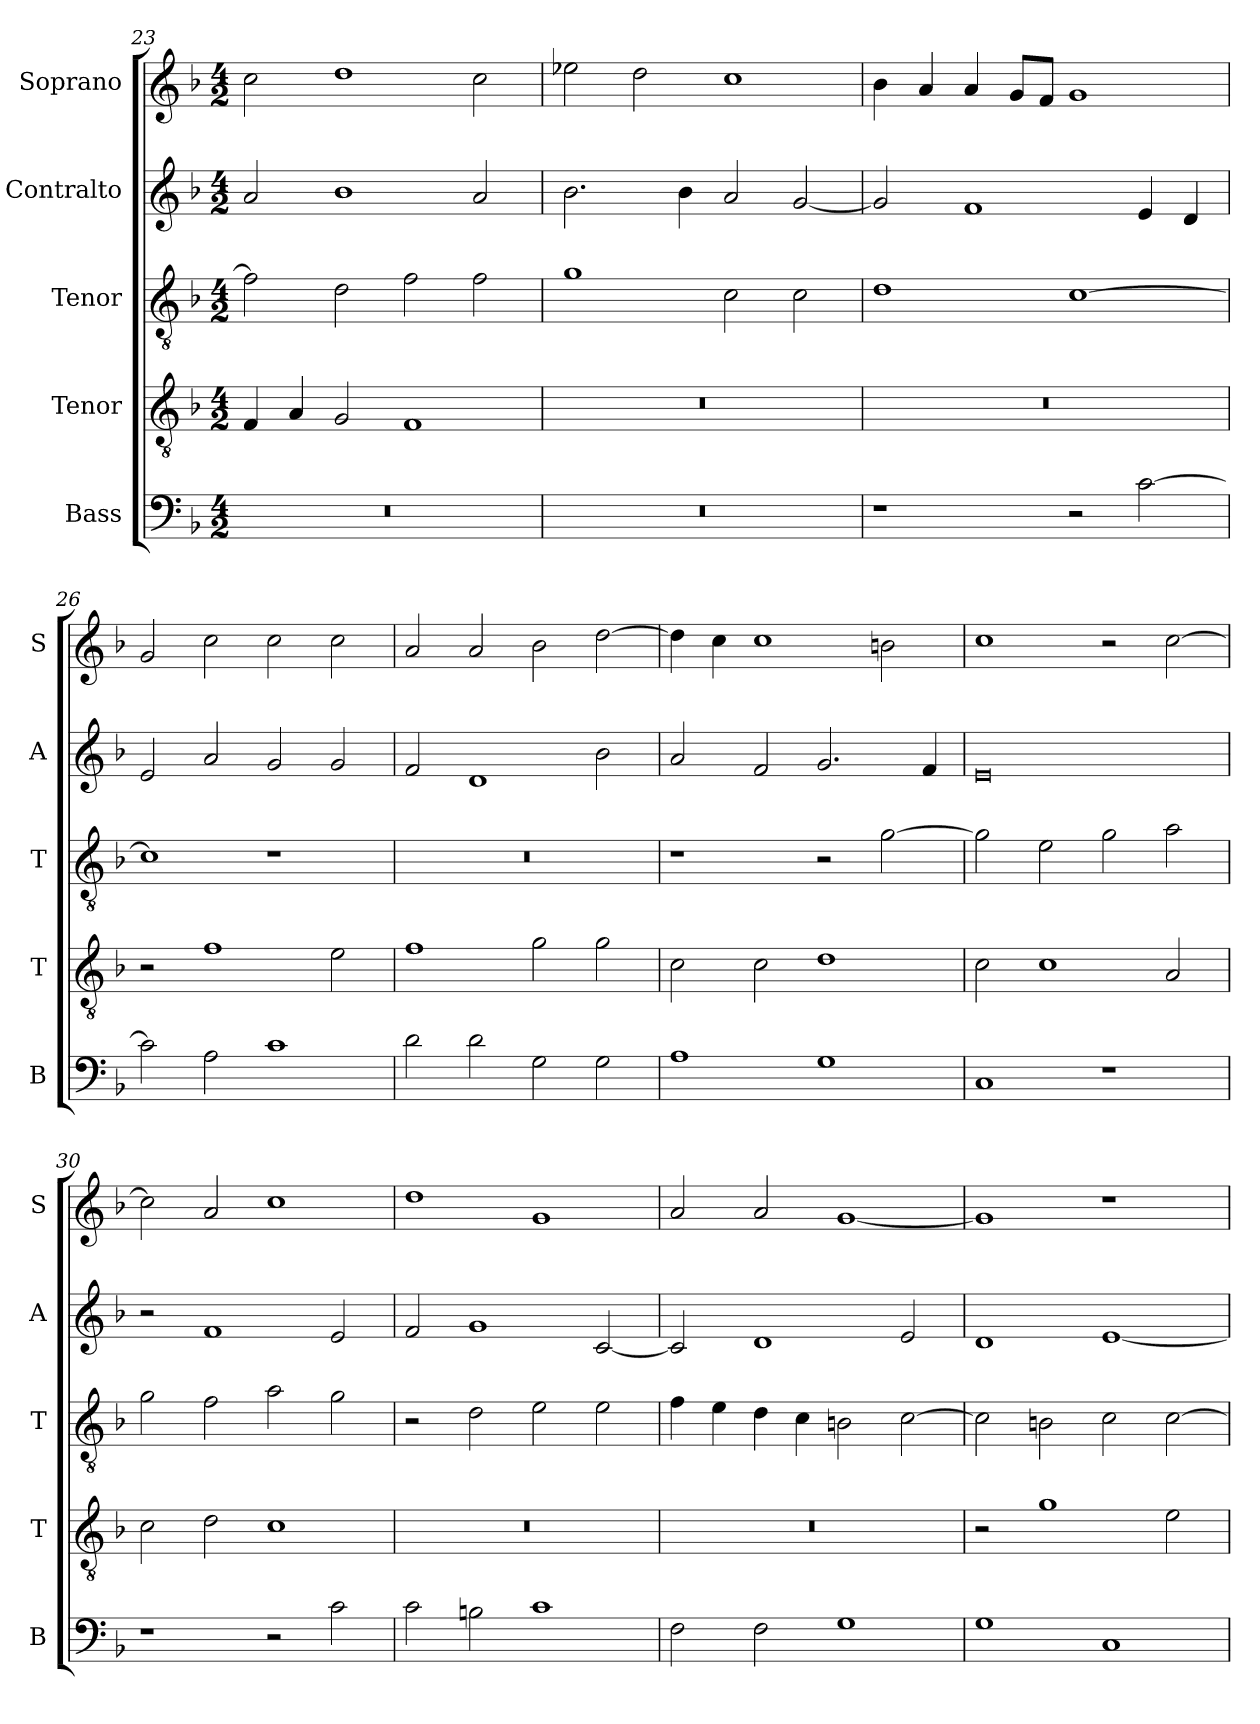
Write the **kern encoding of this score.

**kern	**kern	**kern	**kern	**kern
*part5	*part4	*part3	*part2	*part1
*staff5	*staff4	*staff3	*staff2	*staff1
*I"Bass	*I"Tenor	*I"Tenor	*I"Contralto	*I"Soprano
*I'B	*I'T	*I'T	*I'A	*I'S
*clefF4	*clefGv2	*clefGv2	*clefG2	*clefG2
*k[b-]	*k[b-]	*k[b-]	*k[b-]	*k[b-]
*F:ion	*F:ion	*F:ion	*F:ion	*F:ion
*M4/2	*M4/2	*M4/2	*M4/2	*M4/2
=23	=23	=23	=23	=23
0r	4F	2f]	2a	2cc
.	4A	.	.	.
.	2G	2d	1b-	1dd
.	1F	2f	.	.
.	.	2f	2a	2cc
=24	=24	=24	=24	=24
0r	0r	1g	2.b-	2ee-X
.	.	.	.	2dd
.	.	.	4b-	.
.	.	2c	2a	1cc
.	.	2c	[2g	.
=25	=25	=25	=25	=25
1r	0r	1d	2g]	4b-
.	.	.	.	4a
.	.	.	1f	4a
.	.	.	.	8g/L
.	.	.	.	8f/J
2r	.	[1c	.	1g
[2c	.	.	4e	.
.	.	.	4d	.
=26	=26	=26	=26	=26
2c]	2r	1c]	2e	2g
2A	1f	.	2a	2cc
1c	.	1r	2g	2cc
.	2e	.	2g	2cc
=27	=27	=27	=27	=27
2d	1f	0r	2f	2a
2d	.	.	1d	2a
2G	2g	.	.	2b-
2G	2g	.	2b-	[2dd
=28	=28	=28	=28	=28
1A	2c	1r	2a	4dd]
.	.	.	.	4cc
.	2c	.	2f	1cc
1G	1d	2r	2.g	.
.	.	[2g	.	2bn
.	.	.	4f	.
=29	=29	=29	=29	=29
1C	2c	2g]	0e	1cc
.	1c	2e	.	.
1r	.	2g	.	2r
.	2A	2a	.	[2cc
=30	=30	=30	=30	=30
1r	2c	2g	2r	2cc]
.	2d	2f	1f	2a
2r	1c	2a	.	1cc
2c	.	2g	2e	.
=31	=31	=31	=31	=31
2c	0r	2r	2f	1dd
2Bn	.	2d	1g	.
1c	.	2e	.	1g
.	.	2e	[2c	.
=32	=32	=32	=32	=32
2F	0r	4f	2c]	2a
.	.	4e	.	.
2F	.	4d	1d	2a
.	.	4c	.	.
1G	.	2Bn	.	[1g
.	.	[2c	2e	.
=33	=33	=33	=33	=33
1G	2r	2c]	1d	1g]
.	1g	2Bn	.	.
1C	.	2c	[1e	1r
.	2e	[2c	.	.
=	=	=	=	=
*-	*-	*-	*-	*-
